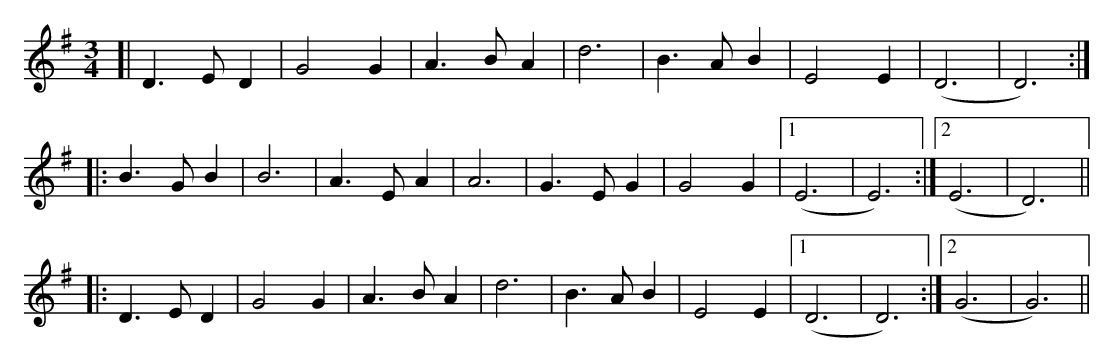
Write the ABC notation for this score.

X:1
M:3/4
K:G
[|D3ED2|G4G2|A3BA2|d6|B3AB2|E4 E2|(D6|D6):|
|:B3GB2|B6|A3EA2|A6|G3EG2|G4G2|1 (E6|E6):|2 (E6|D6)||
|:D3ED2|G4G2|A3BA2|d6|B3AB2|E4E2|1 (D6|D6):|2 (G6|G6)||
